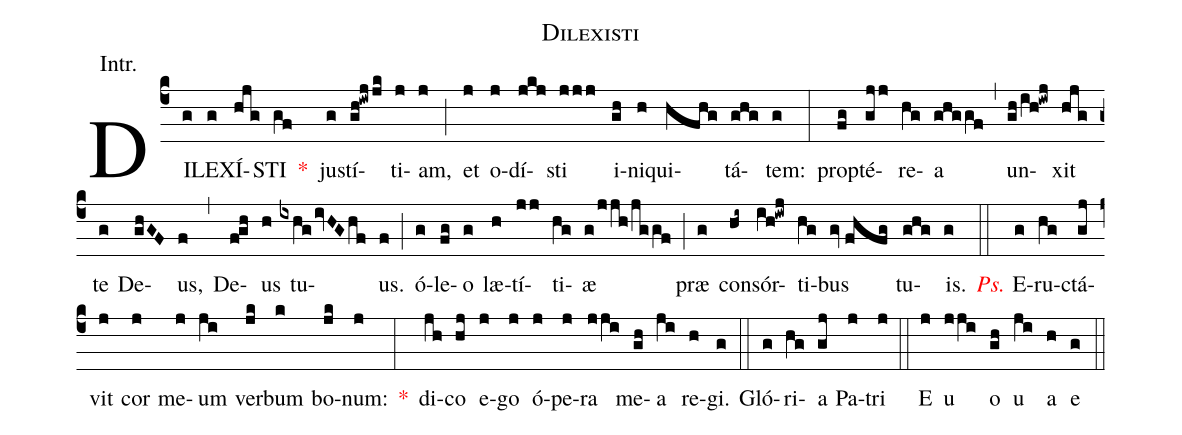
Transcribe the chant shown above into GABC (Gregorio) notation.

name:Dilexisti;
annotation:Intr.;
mode:VIII.;
office-part:Introit;
%%
(c4) DI(g)LEX(g)Í(hjg)STI(gf) <v>\red{*}</v>() ju(g)stí(gh!iwjjk)ti(j)am,(j) (;) et(j) o(j)dí(jkj)sti(jjj) i(gh)ni(h)qui(hfhg)tá(ghg)tem:(g) (:) pro(fg)pté(gjj)re(hg)a(ghggf) (,) un(gh/ih!iwj)xit(hjg) te(g) De(ghGF)us,(f) (,) De(f!gh)us(h) tu(ixhgivHGhf)us.(f) (;) ó(g)le(fg)o(g) læ(h)tí(jj)ti(hg)æ(g/jjh/jggf) (;) præ(g) con(hi~)sór(ih!iwj)ti(hg)bus(gv//fhfg) tu(ghg)is.(g) (::) <v>\redit{Ps.}</v> E(g)ru(hg)ctá(gj)vit(j) cor(j) me(j)um(ji) ver(jk)bum(k) bo(jk)num:(j) <v>\red{*}</v>(:) di(jh)co(hj) e(j)go(j) ó(j)pe(j)ra(jji) me(gh)a(ji) re(h)gi.(g) (::) Gló(g)ri(hg)a(gj) Pa(j)tri(j) (::) E(j) u(jji) o(gh) u(ji) a(h) e(g) (::)
